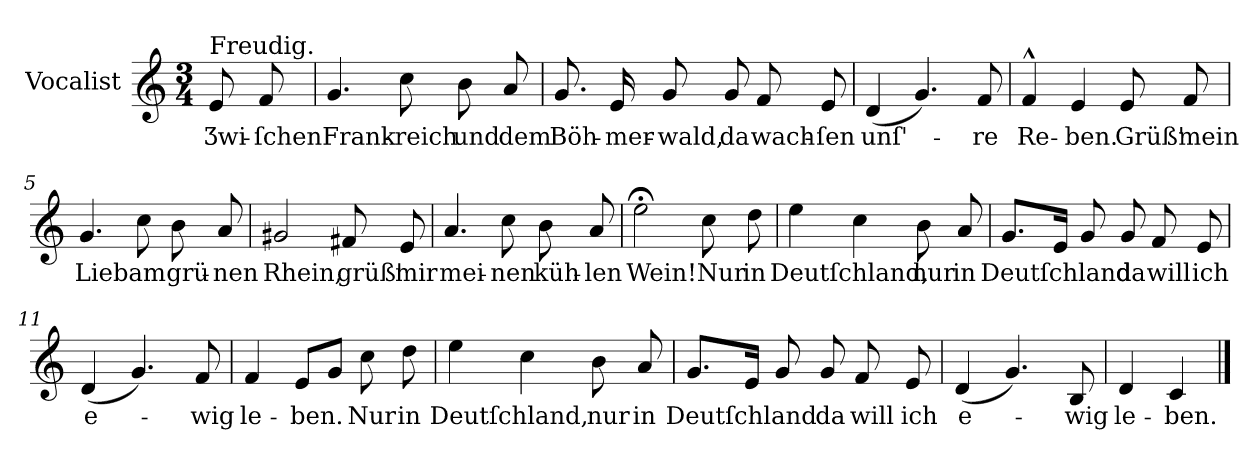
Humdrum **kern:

**kern	**text
*part1	*part1
*staff1	*staff1
*I"Vocalist	*
*clefG2	*
*k[]	*
*C:	*
*M3/4	*
=	=
!LO:TX:a:t=Freudig.	!
8e	Ʒwi-
8f	-ſchen
=1	=1
4.g	Frank-
8cc	-reich
8b	und
8a	dem
=2	=2
8.g	Böh-
16e	-mer-
8g	-wald,
8g	da
8f	wach-
8e	-ſen
=3	=3
(4d	unſ'-
4.g)	.
8f	-re
=4	=4
4f^^	Re-
4e	-ben.
8e	Grüß'
8f	mein
=5	=5
4.g	Lieb
8cc	am
8b	grü-
8a	-nen
=6	=6
2g#X	Rhein,
8f#X	grüß'
8e	mir
=7	=7
4.a	mei-
8cc	-nen
8b	küh-
8a	-len
=8	=8
2ee;<	Wein!
8cc	Nur
8dd	in
=9	=9
4ee	Deutſchland,
4cc	.
8b	nur
8a	in
=10	=10
8.gL	Deutſchland
16eJk	.
8g	.
8g	da
8f	will
8e	ich
=11	=11
(4d	e-
4.g)	.
8f	-wig
=12	=12
4f	le-
8eL	-ben.
8gJ	.
8cc	Nur
8dd	in
=13	=13
4ee	Deutſchland,
4cc	.
8b	nur
8a	in
=14	=14
8.gL	Deutſchland
16eJk	.
8g	.
8g	da
8f	will
8e	ich
=15	=15
(4d	e-
4.g)	.
8B	-wig
=16	=16
4d	le-
4c	-ben.
==	==
*-	*-
